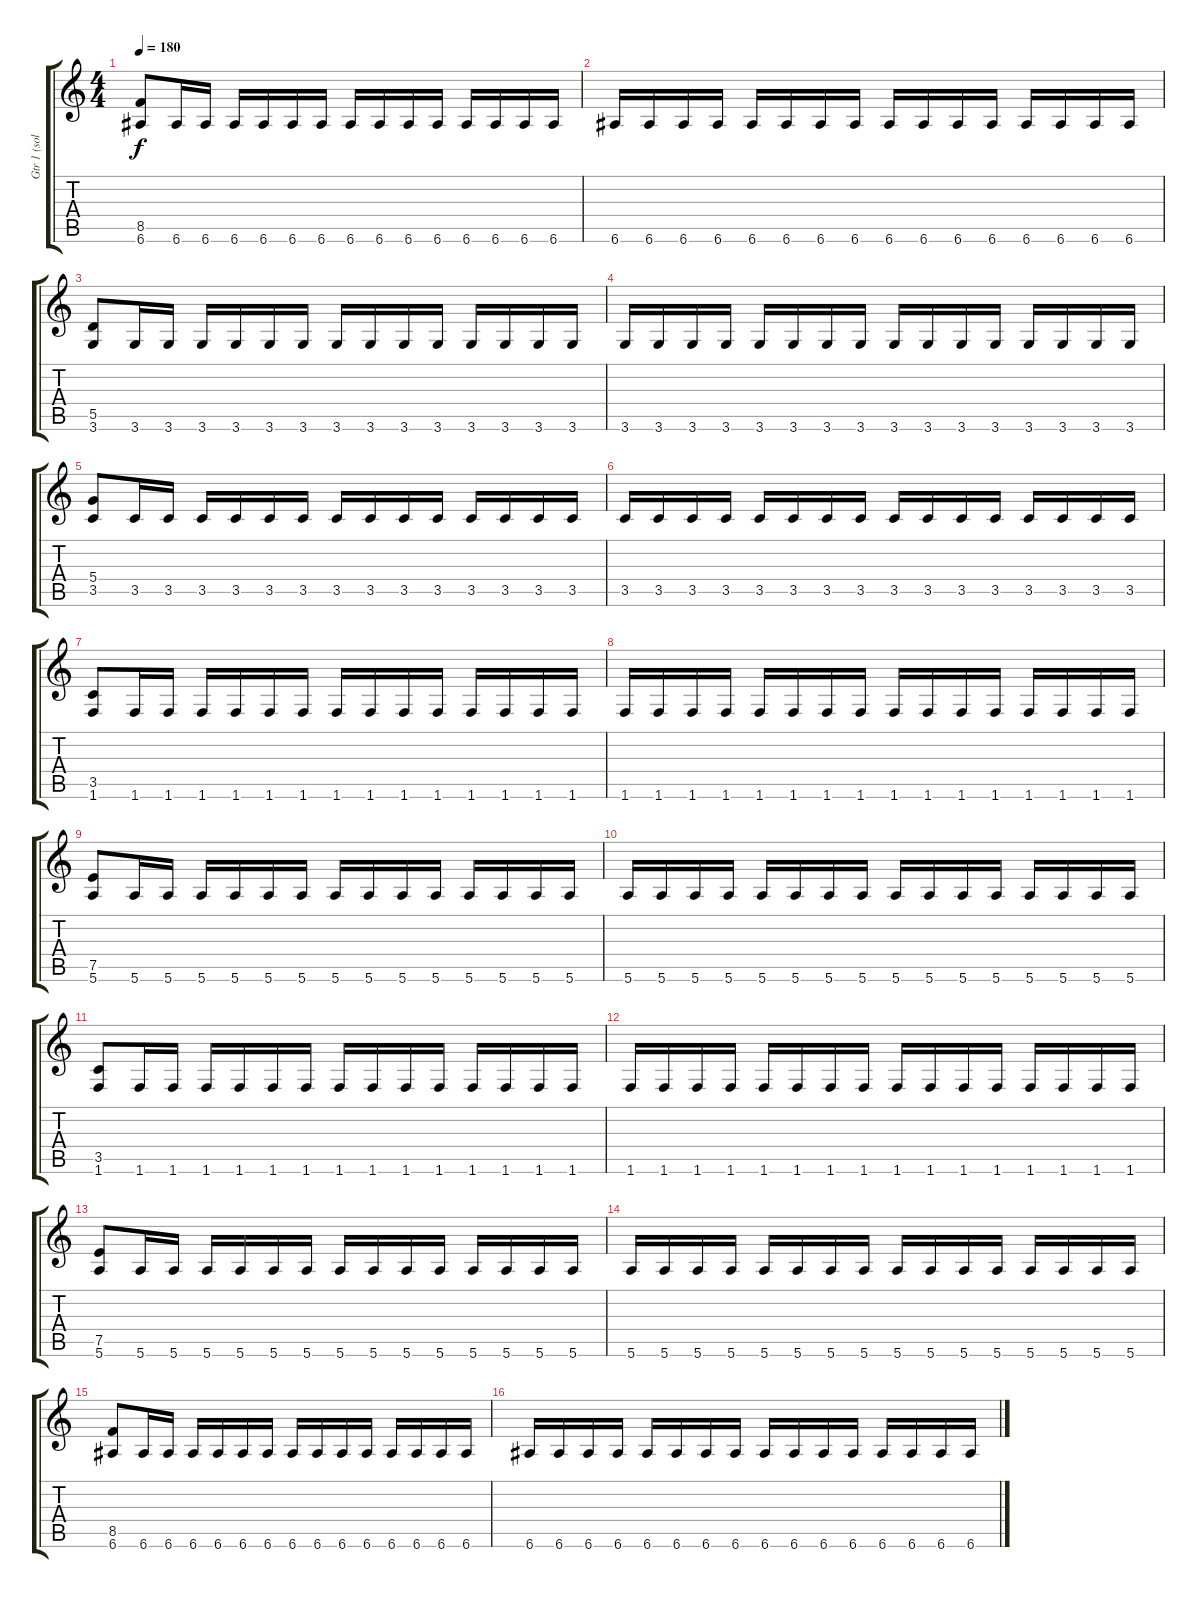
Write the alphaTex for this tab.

\track ("Gtr 1 (solos)" "Gtr 1 (sol") {instrument overdrivenguitar}
\staff {score tabs}
\tuning (E4 B3 G3 D3 A2 E2) {hide}
\ts (4 4)
\tempo 180
\clef g2
\ks c
(8.5 6.6).8{dy f} 6.6.16 6.6.16 6.6.16 6.6.16 6.6.16 6.6.16 6.6.16 6.6.16 6.6.16 6.6.16 6.6.16 6.6.16 6.6.16 6.6.16 |
6.6.16 6.6.16 6.6.16 6.6.16 6.6.16 6.6.16 6.6.16 6.6.16 6.6.16 6.6.16 6.6.16 6.6.16 6.6.16 6.6.16 6.6.16 6.6.16 |
(5.5 3.6).8 3.6.16 3.6.16 3.6.16 3.6.16 3.6.16 3.6.16 3.6.16 3.6.16 3.6.16 3.6.16 3.6.16 3.6.16 3.6.16 3.6.16 |
3.6.16 3.6.16 3.6.16 3.6.16 3.6.16 3.6.16 3.6.16 3.6.16 3.6.16 3.6.16 3.6.16 3.6.16 3.6.16 3.6.16 3.6.16 3.6.16 |
(5.4 3.5).8 3.5.16 3.5.16 3.5.16 3.5.16 3.5.16 3.5.16 3.5.16 3.5.16 3.5.16 3.5.16 3.5.16 3.5.16 3.5.16 3.5.16 |
3.5.16 3.5.16 3.5.16 3.5.16 3.5.16 3.5.16 3.5.16 3.5.16 3.5.16 3.5.16 3.5.16 3.5.16 3.5.16 3.5.16 3.5.16 3.5.16 |
(3.5 1.6).8 1.6.16 1.6.16 1.6.16 1.6.16 1.6.16 1.6.16 1.6.16 1.6.16 1.6.16 1.6.16 1.6.16 1.6.16 1.6.16 1.6.16 |
1.6.16 1.6.16 1.6.16 1.6.16 1.6.16 1.6.16 1.6.16 1.6.16 1.6.16 1.6.16 1.6.16 1.6.16 1.6.16 1.6.16 1.6.16 1.6.16 |
(7.5 5.6).8 5.6.16 5.6.16 5.6.16 5.6.16 5.6.16 5.6.16 5.6.16 5.6.16 5.6.16 5.6.16 5.6.16 5.6.16 5.6.16 5.6.16 |
5.6.16 5.6.16 5.6.16 5.6.16 5.6.16 5.6.16 5.6.16 5.6.16 5.6.16 5.6.16 5.6.16 5.6.16 5.6.16 5.6.16 5.6.16 5.6.16 |
(3.5 1.6).8 1.6.16 1.6.16 1.6.16 1.6.16 1.6.16 1.6.16 1.6.16 1.6.16 1.6.16 1.6.16 1.6.16 1.6.16 1.6.16 1.6.16 |
1.6.16 1.6.16 1.6.16 1.6.16 1.6.16 1.6.16 1.6.16 1.6.16 1.6.16 1.6.16 1.6.16 1.6.16 1.6.16 1.6.16 1.6.16 1.6.16 |
(7.5 5.6).8 5.6.16 5.6.16 5.6.16 5.6.16 5.6.16 5.6.16 5.6.16 5.6.16 5.6.16 5.6.16 5.6.16 5.6.16 5.6.16 5.6.16 |
5.6.16 5.6.16 5.6.16 5.6.16 5.6.16 5.6.16 5.6.16 5.6.16 5.6.16 5.6.16 5.6.16 5.6.16 5.6.16 5.6.16 5.6.16 5.6.16 |
(8.5 6.6).8 6.6.16 6.6.16 6.6.16 6.6.16 6.6.16 6.6.16 6.6.16 6.6.16 6.6.16 6.6.16 6.6.16 6.6.16 6.6.16 6.6.16 |
6.6.16 6.6.16 6.6.16 6.6.16 6.6.16 6.6.16 6.6.16 6.6.16 6.6.16 6.6.16 6.6.16 6.6.16 6.6.16 6.6.16 6.6.16 6.6.16
